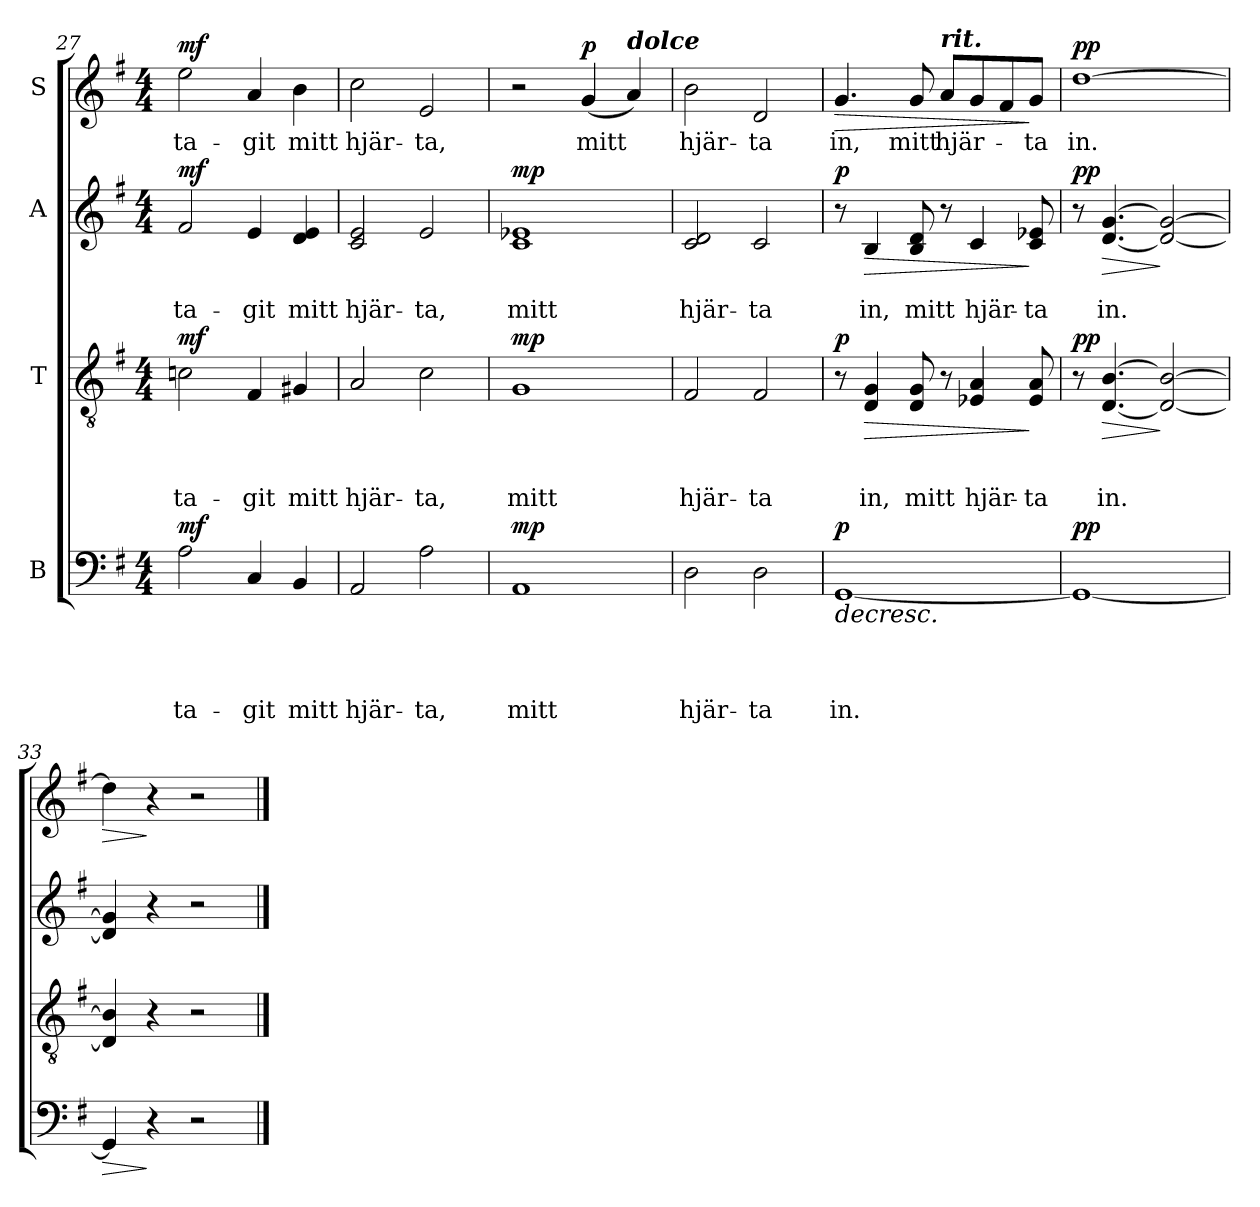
**kern	**text	**text	**text	**text	**dynam	**kern	**text	**text	**text	**dynam	**kern	**text	**text	**dynam	**kern	**text	**dynam
*part4	*part4	*part4	*part4	*part4	*part4	*part3	*part3	*part3	*part3	*part3	*part2	*part2	*part2	*part2	*part1	*part1	*part1
*staff4	*staff4	*staff4	*staff4	*staff4	*staff4	*staff3	*staff3	*staff3	*staff3	*staff3	*staff2	*staff2	*staff2	*staff2	*staff1	*staff1	*staff1
*I"B	*	*	*	*	*	*I"T	*	*	*	*	*I"A	*	*	*	*I"S	*	*
*clefF4	*	*	*	*	*	*clefGv2	*	*	*	*	*clefG2	*	*	*	*clefG2	*	*
*k[f#]	*	*	*	*	*	*k[f#]	*	*	*	*	*k[f#]	*	*	*	*k[f#]	*	*
*G:	*	*	*	*	*	*G:	*	*	*	*	*G:	*	*	*	*G:	*	*
*M4/4	*	*	*	*	*	*M4/4	*	*	*	*	*M4/4	*	*	*	*M4/4	*	*
=27	=27	=27	=27	=27	=27	=27	=27	=27	=27	=27	=27	=27	=27	=27	=27	=27	=27
!	!	!	!	!LO:LY:b	!LO:DY:a	!	!	!	!LO:LY:b	!LO:DY:a	!	!	!LO:LY:b	!LO:DY:a	!	!LO:LY:b	!LO:DY:a
2A\	.	.	.	ta-	mf	2cni\	.	.	ta-	mf	2f#/	.	ta-	mf	2ee\	ta-	mf
!	!	!	!	!LO:LY:b	!	!	!	!	!LO:LY:b	!	!	!	!LO:LY:b	!	!	!LO:LY:b	!
4C/	.	.	.	-git	.	4F#/	.	.	-git	.	4e/	.	-git	.	4a/	-git	.
!	!	!	!	!LO:LY:b	!	!	!	!	!LO:LY:b	!	!	!	!LO:LY:b	!	!	!LO:LY:b	!
4BB/	.	.	.	mitt	.	4G#X/	.	.	mitt	.	4d/ 4e/	.	mitt	.	4b\	mitt	.
=28	=28	=28	=28	=28	=28	=28	=28	=28	=28	=28	=28	=28	=28	=28	=28	=28	=28
!	!	!	!	!LO:LY:b	!	!	!	!	!LO:LY:b	!	!	!	!LO:LY:b	!	!	!LO:LY:b	!
2AA/	.	.	.	hjär-	.	2A/	.	.	hjär-	.	2c/ 2e/	.	hjär-	.	2cc\	hjär-	.
!	!	!	!	!LO:LY:b	!	!	!	!	!LO:LY:b	!	!	!	!LO:LY:b	!	!	!LO:LY:b	!
2A\	.	.	.	-ta,	.	2c\	.	.	-ta,	.	2e/	.	-ta,	.	2e/	-ta,	.
=29	=29	=29	=29	=29	=29	=29	=29	=29	=29	=29	=29	=29	=29	=29	=29	=29	=29
!	!	!	!	!LO:LY:b	!LO:DY:a	!	!	!	!LO:LY:b	!LO:DY:a	!	!	!LO:LY:b	!LO:DY:a	!	!	!
1AA	.	.	.	mitt	mp	1G	.	.	mitt	mp	1c 1e-X	.	mitt	mp	2r	.	.
!	!	!	!	!	!	!	!	!	!	!	!	!	!	!	!	!LO:LY:b	!LO:DY:a
.	.	.	.	.	.	.	.	.	.	.	.	.	.	.	(<4g/	mitt	p
!	!	!	!	!	!	!	!	!	!	!	!	!	!	!	!LO:TX:a:Bi:t=dolce	!	!
.	.	.	.	.	.	.	.	.	.	.	.	.	.	.	4a/)	.	.
=30	=30	=30	=30	=30	=30	=30	=30	=30	=30	=30	=30	=30	=30	=30	=30	=30	=30
!	!	!	!	!LO:LY:b	!	!	!	!	!LO:LY:b	!	!	!	!LO:LY:b	!	!	!LO:LY:b	!
2D\	.	.	.	hjär-	.	2F#/	.	.	hjär-	.	2c/ 2d/	.	hjär-	.	2b\	hjär-	.
!	!	!	!	!LO:LY:b	!	!	!	!	!LO:LY:b	!	!	!	!LO:LY:b	!	!	!LO:LY:b	!
2D\	.	.	.	-ta	.	2F#/	.	.	-ta	.	2c/	.	-ta	.	2d/	-ta	.
!!LO:LB:g=z
=31	=31	=31	=31	=31	=31	=31	=31	=31	=31	=31	=31	=31	=31	=31	=31	=31	=31
!	!	!	!	!LO:LY:b	!LO:HP:b	!	!	!	!	!	!	!	!	!	!	!LO:LY:b	!LO:HP:b
!	!	!	!	!	!LO:DY:n=1:a	!	!	!	!	!LO:DY:a	!	!	!	!LO:DY:a	!	!	!
[1GG	.	.	.	in.	> p	8r	.	.	.	p	8r	.	.	p	4.g/	in,	>
!	!	!	!	!	!	!	!	!	!LO:LY:b	!LO:HP:b	!	!	!LO:LY:b	!LO:HP:b	!	!	!
.	.	.	.	.	.	4D/ 4G/	.	.	in,	>	4B/	.	in,	>	.	.	.
!	!	!	!	!	!	!	!	!	!LO:LY:b	!	!	!	!LO:LY:b	!	!	!LO:LY:b	!
.	.	.	.	.	.	8D/ 8G/	.	.	mitt	.	8B/ 8d/	.	mitt	.	8g/	mitt	.
!	!	!	!	!	!	!	!	!	!	!	!	!	!	!	!LO:TX:a:Bi:t=rit.	!	!
!	!	!	!	!	!	!	!	!	!	!	!	!	!	!	!	!LO:LY:b	!
.	.	.	.	.	.	8r	.	.	.	.	8r	.	.	.	8a/L	hjär-	.
!	!	!	!	!	!	!	!	!	!LO:LY:b	!	!	!	!LO:LY:b	!	!	!	!
.	.	.	.	.	.	4E-X/ 4A/	.	.	hjär-	.	4c/	.	hjär-	.	8g/	.	.
.	.	.	.	.	.	.	.	.	.	.	.	.	.	.	8f#/	.	.
!	!	!	!	!	!	!	!	!	!LO:LY:b	!	!	!	!LO:LY:b	!	!	!LO:LY:b	!
.	.	.	.	.	.	8E-/ 8A/	.	.	-ta	]	8c/ 8e-X/	.	-ta	]	8g/J	-ta	]
=32	=32	=32	=32	=32	=32	=32	=32	=32	=32	=32	=32	=32	=32	=32	=32	=32	=32
!	!	!	!	!	!LO:DY:a	!	!	!	!	!LO:DY:a	!	!	!	!LO:DY:a	!	!LO:LY:b	!LO:DY:a
1GG_	.	.	.	.	pp	8r	.	.	.	pp	8r	.	.	pp	[1dd	in.	pp
!	!	!	!	!	!	!	!	!	!LO:LY:b	!LO:HP:b	!	!	!LO:LY:b	!LO:HP:b	!	!	!
.	.	.	.	.	.	[4.D/ [4.B/	.	.	in.	>	[4.d/ [4.g/	.	in.	>	.	.	.
.	.	.	.	.	.	2D/_ 2B/_	.	.	.	]	2d/_ 2g/_	.	.	]	.	.	.
.	.	.	.	.	]	.	.	.	.	.	.	.	.	.	.	.	.
=33	=33	=33	=33	=33	=33	=33	=33	=33	=33	=33	=33	=33	=33	=33	=33	=33	=33
!	!	!	!	!	!LO:HP:b	!	!	!	!	!	!	!	!	!	!	!	!LO:HP:b
4GG/]	.	.	.	.	>	4D/] 4B/]	.	.	.	.	4d/] 4g/]	.	.	.	4dd\]	.	>
4r	.	.	.	.	]	4r	.	.	.	.	4r	.	.	.	4r	.	]
2r	.	.	.	.	.	2r	.	.	.	.	2r	.	.	.	2r	.	.
==	==	==	==	==	==	==	==	==	==	==	==	==	==	==	==	==	==
*-	*-	*-	*-	*-	*-	*-	*-	*-	*-	*-	*-	*-	*-	*-	*-	*-	*-
